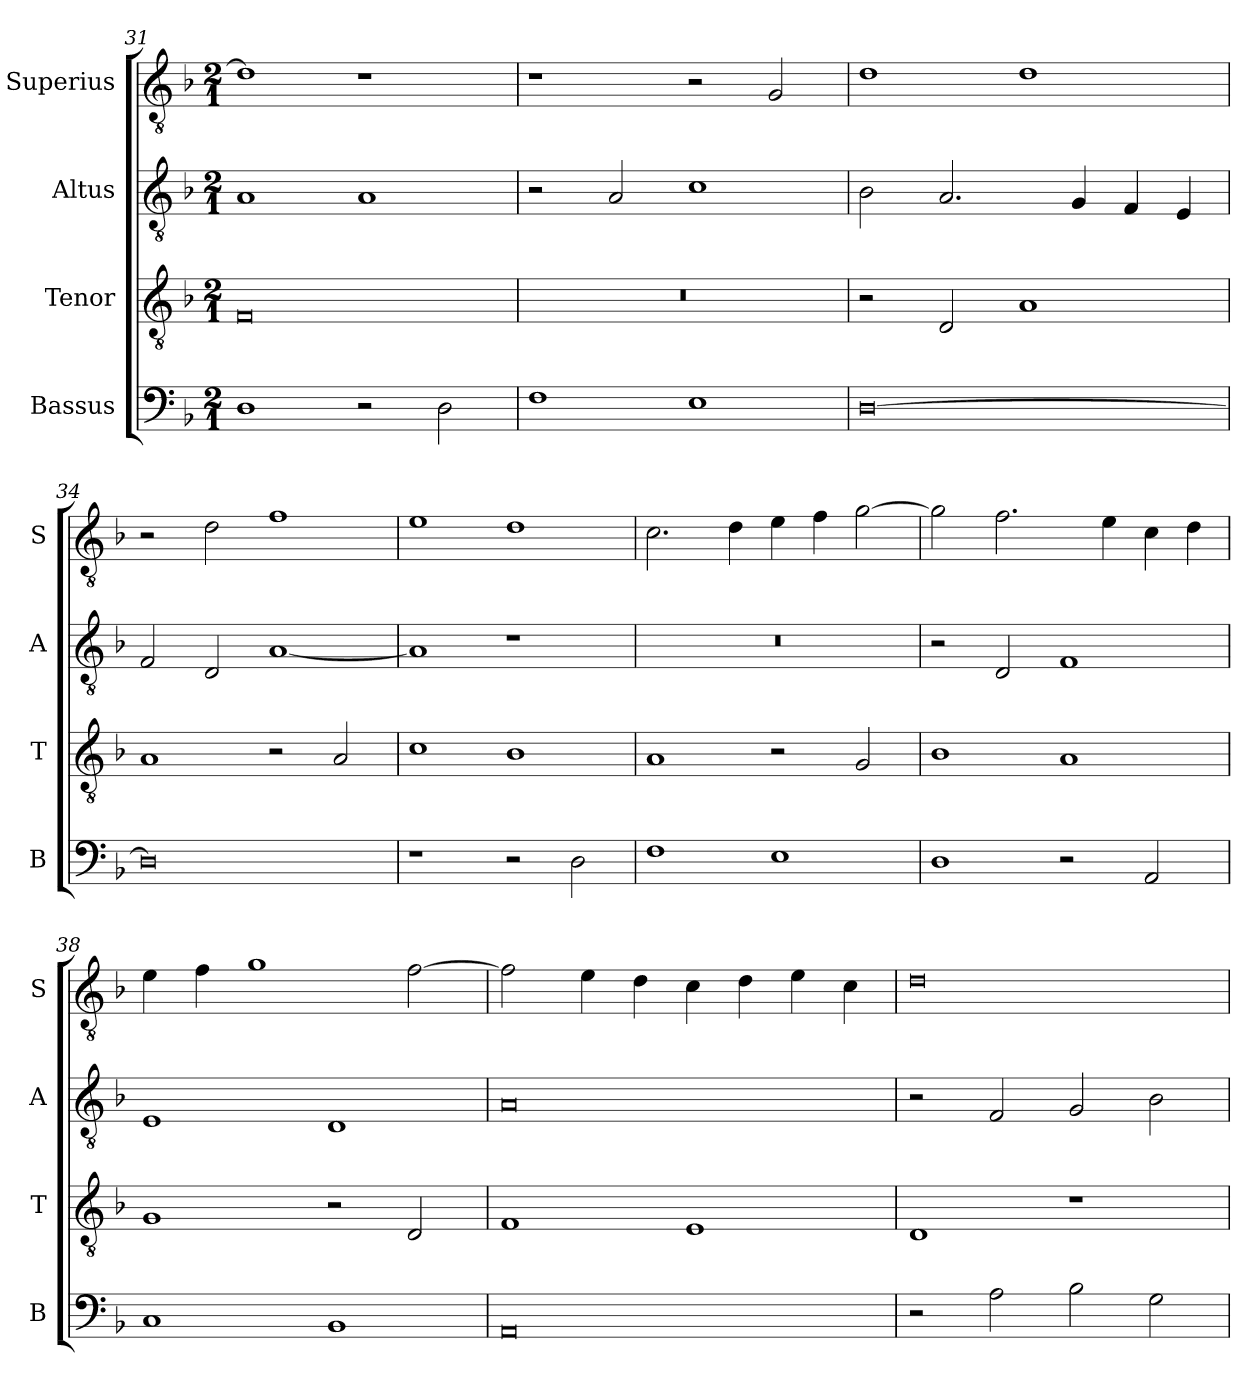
**kern	**kern	**kern	**kern
*part4	*part3	*part2	*part1
*staff4	*staff3	*staff2	*staff1
*I"Bassus	*I"Tenor	*I"Altus	*I"Superius
*I'B	*I'T	*I'A	*I'S
*clefF4	*clefGv2	*clefGv2	*clefGv2
*k[b-]	*k[b-]	*k[b-]	*k[b-]
*F:	*F:	*F:	*F:
*M2/1	*M2/1	*M2/1	*M2/1
=31	=31	=31	=31
1D	0F	1A	1d]
2r	.	1A	1r
2D	.	.	.
=32	=32	=32	=32
1F	0r	2r	1r
.	.	2A	.
1E	.	1c	2r
.	.	.	2G
=33	=33	=33	=33
[0D	2r	2B-	1d
.	2D	2.A	.
.	1A	.	1d
.	.	4G	.
.	.	4F	.
.	.	4E	.
=34	=34	=34	=34
0D]	1A	2F	2r
.	.	2D	2d
.	2r	[1A	1f
.	2A	.	.
=35	=35	=35	=35
1r	1c	1A]	1e
2r	1B-	1r	1d
2D	.	.	.
=36	=36	=36	=36
1F	1A	0r	2.c
.	.	.	4d
1E	2r	.	4e
.	.	.	4f
.	2G	.	[2g
=37	=37	=37	=37
1D	1B-	2r	2g]
.	.	2D	2.f
2r	1A	1F	.
.	.	.	4e
2AA	.	.	4c
.	.	.	4d
=38	=38	=38	=38
1C	1G	1E	4e
.	.	.	4f
.	.	.	1g
1BB-	2r	1D	.
.	2D	.	[2f
=39	=39	=39	=39
0AA	1F	0A	2f]
.	.	.	4e
.	.	.	4d
.	1E	.	4c
.	.	.	4d
.	.	.	4e
.	.	.	4c
=40	=40	=40	=40
2r	1D	2r	0d
2A	.	2F	.
2B-	1r	2G	.
2G	.	2B-	.
=	=	=	=
*-	*-	*-	*-
